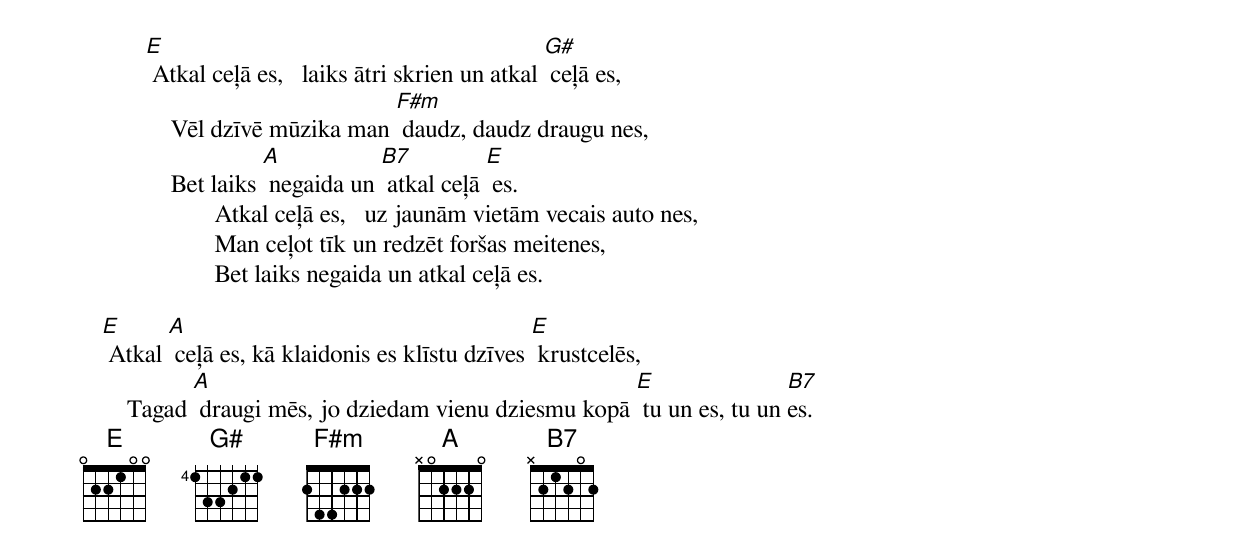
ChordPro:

          [E] Atkal ceļā es,   laiks ātri skrien un atkal [G#] ceļā es,
              Vēl dzīvē mūzika man [F#m] daudz, daudz draugu nes,
              Bet laiks [A] negaida un [B7] atkal ceļā [E] es.
                     Atkal ceļā es,   uz jaunām vietām vecais auto nes,
                     Man ceļot tīk un redzēt foršas meitenes,
                     Bet laiks negaida un atkal ceļā es.

   [E] Atkal [A] ceļā es, kā klaidonis es klīstu dzīves [E] krustcelēs,
       Tagad [A] draugi mēs, jo dziedam vienu dziesmu kopā [E] tu un es, tu un [B7]es.
